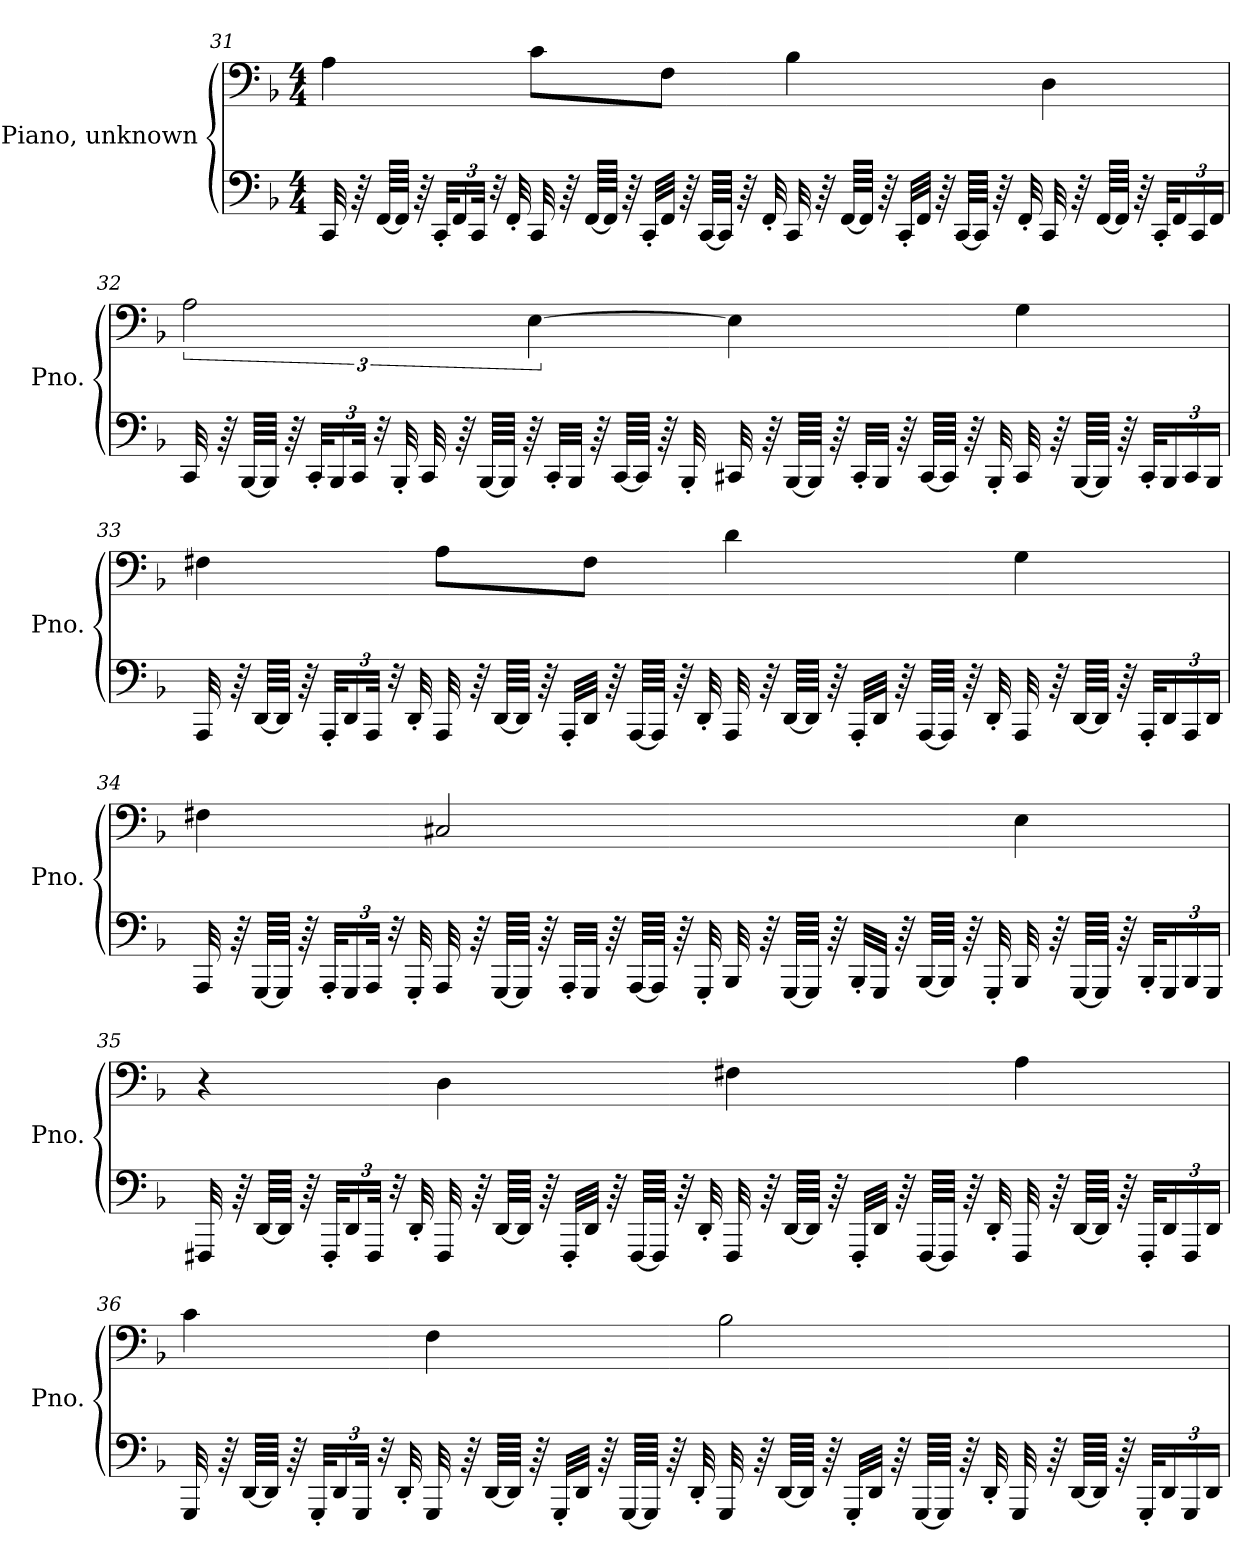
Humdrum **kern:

**kern	**kern
*part1	*part1
*staff2	*staff1
*I"Piano, unknown	*
*I'Pno.	*
!!LO:PB:g=z
*clefF4	*clefF4
*k[b-]	*k[b-]
*M4/4	*M4/4
=31	=31
32CC/	4A\
64r	.
[64FF/LLLL	.
64FF/JJJJ]	.
64r	.
32CC'/KLL	.
*Xbrackettup	*
24FF/	.
48CC/JJk	.
32r	.
32FF'/	.
32CC/	8c\L
64r	.
[64FF/LLLL	.
64FF/JJJJ]	.
64r	.
32CC'/LLL	.
32FF/JJJ	8F\J
64r	.
[64CC/LLLL	.
64CC/JJJJ]	.
64r	.
32FF'/	.
32CC/	4B-\
64r	.
[64FF/LLLL	.
64FF/JJJJ]	.
64r	.
32CC'/LLL	.
32FF/JJJ	.
64r	.
[64CC/LLLL	.
64CC/JJJJ]	.
64r	.
32FF'/	.
32CC/	4D\
64r	.
[64FF/LLLL	.
64FF/JJJJ]	.
64r	.
32CC'/KLL	.
24FF/	.
24CC/	.
24FF/JJ	.
!!LO:LB:g=z
=32	=32
32CC/	3A\
64r	.
[64BBB-/LLLL	.
64BBB-/JJJJ]	.
64r	.
32CC'/KLL	.
24BBB-/	.
48CC/JJk	.
32r	.
32BBB-'/	.
32CC/	.
64r	.
[64BBB-/LLLL	.
64BBB-/JJJJ]	.
64r	.
.	[6E\
32CC'/LLL	.
32BBB-/JJJ	.
64r	.
[64CC/LLLL	.
64CC/JJJJ]	.
64r	.
32BBB-'/	.
32CC#X/	4E\]
64r	.
[64BBB-/LLLL	.
64BBB-/JJJJ]	.
64r	.
32CC#'/LLL	.
32BBB-/JJJ	.
64r	.
[64CC#/LLLL	.
64CC#/JJJJ]	.
64r	.
32BBB-'/	.
32CC#/	4G\
64r	.
[64BBB-/LLLL	.
64BBB-/JJJJ]	.
64r	.
32CC#'/KLL	.
24BBB-/	.
24CC#/	.
24BBB-/JJ	.
!!LO:LB:g=z
=33	=33
32AAA/	4F#X\
64r	.
[64DD/LLLL	.
64DD/JJJJ]	.
64r	.
32AAA'/KLL	.
24DD/	.
48AAA/JJk	.
32r	.
32DD'/	.
32AAA/	8A\L
64r	.
[64DD/LLLL	.
64DD/JJJJ]	.
64r	.
32AAA'/LLL	.
32DD/JJJ	8F#\J
64r	.
[64AAA/LLLL	.
64AAA/JJJJ]	.
64r	.
32DD'/	.
32AAA/	4d\
64r	.
[64DD/LLLL	.
64DD/JJJJ]	.
64r	.
32AAA'/LLL	.
32DD/JJJ	.
64r	.
[64AAA/LLLL	.
64AAA/JJJJ]	.
64r	.
32DD'/	.
32AAA/	4G\
64r	.
[64DD/LLLL	.
64DD/JJJJ]	.
64r	.
32AAA'/KLL	.
24DD/	.
24AAA/	.
24DD/JJ	.
!!LO:LB:g=z
=34	=34
32AAA/	4F#X\
64r	.
[64GGG/LLLL	.
64GGG/JJJJ]	.
64r	.
32AAA'/KLL	.
24GGG/	.
48AAA/JJk	.
32r	.
32GGG'/	.
32AAA/	2C#X/
64r	.
[64GGG/LLLL	.
64GGG/JJJJ]	.
64r	.
32AAA'/LLL	.
32GGG/JJJ	.
64r	.
[64AAA/LLLL	.
64AAA/JJJJ]	.
64r	.
32GGG'/	.
32BBB-/	.
64r	.
[64GGG/LLLL	.
64GGG/JJJJ]	.
64r	.
32BBB-'/LLL	.
32GGG/JJJ	.
64r	.
[64BBB-/LLLL	.
64BBB-/JJJJ]	.
64r	.
32GGG'/	.
32BBB-/	4E\
64r	.
[64GGG/LLLL	.
64GGG/JJJJ]	.
64r	.
32BBB-'/KLL	.
24GGG/	.
24BBB-/	.
24GGG/JJ	.
!!LO:LB:g=z
=35	=35
32FFF#X/	4r
64r	.
[64DD/LLLL	.
64DD/JJJJ]	.
64r	.
32FFF#'/KLL	.
24DD/	.
48FFF#/JJk	.
32r	.
32DD'/	.
32FFF#/	4D\
64r	.
[64DD/LLLL	.
64DD/JJJJ]	.
64r	.
32FFF#'/LLL	.
32DD/JJJ	.
64r	.
[64FFF#/LLLL	.
64FFF#/JJJJ]	.
64r	.
32DD'/	.
32FFF#/	4F#X\
64r	.
[64DD/LLLL	.
64DD/JJJJ]	.
64r	.
32FFF#'/LLL	.
32DD/JJJ	.
64r	.
[64FFF#/LLLL	.
64FFF#/JJJJ]	.
64r	.
32DD'/	.
32FFF#/	4A\
64r	.
[64DD/LLLL	.
64DD/JJJJ]	.
64r	.
32FFF#'/KLL	.
24DD/	.
24FFF#/	.
24DD/JJ	.
!!LO:LB:g=z
=36	=36
32GGG/	4c\
64r	.
[64DD/LLLL	.
64DD/JJJJ]	.
64r	.
32GGG'/KLL	.
24DD/	.
48GGG/JJk	.
32r	.
32DD'/	.
32GGG/	4F\
64r	.
[64DD/LLLL	.
64DD/JJJJ]	.
64r	.
32GGG'/LLL	.
32DD/JJJ	.
64r	.
[64GGG/LLLL	.
64GGG/JJJJ]	.
64r	.
32DD'/	.
32GGG/	2B-\
64r	.
[64DD/LLLL	.
64DD/JJJJ]	.
64r	.
32GGG'/LLL	.
32DD/JJJ	.
64r	.
[64GGG/LLLL	.
64GGG/JJJJ]	.
64r	.
32DD'/	.
32GGG/	.
64r	.
[64DD/LLLL	.
64DD/JJJJ]	.
64r	.
32GGG'/KLL	.
24DD/	.
24GGG/	.
24DD/JJ	.
=	=
*-	*-
